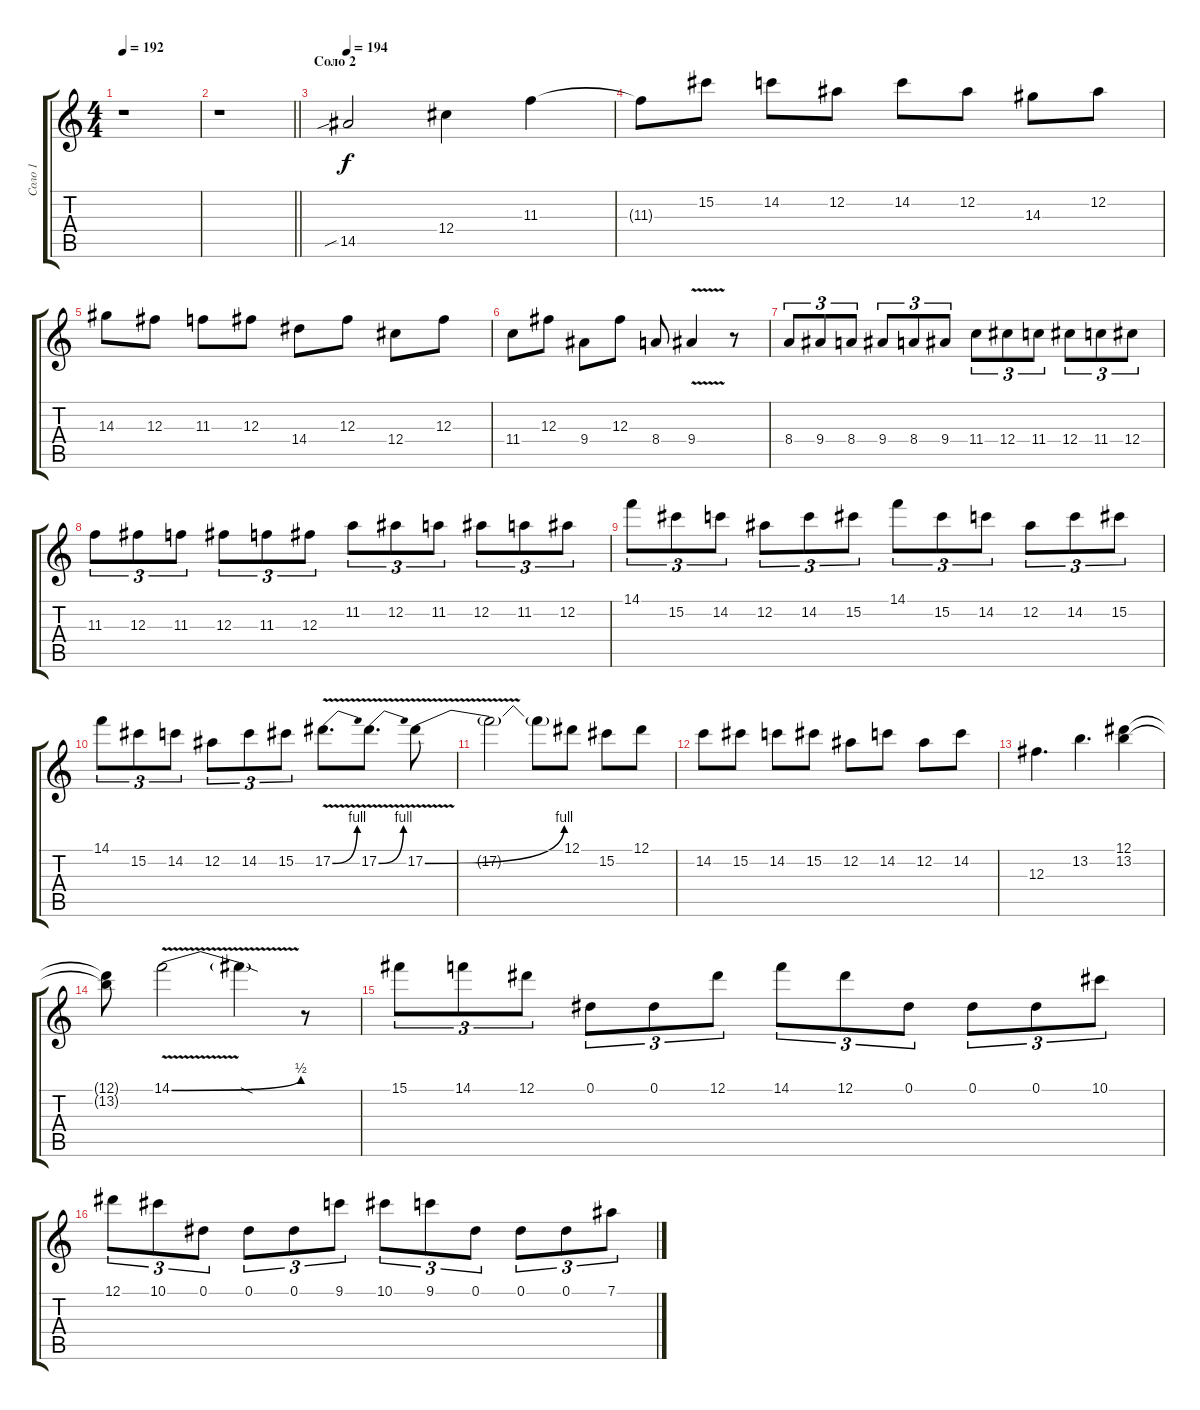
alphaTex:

\track ("Соло 1" "Соло 1") {instrument overdrivenguitar}
\staff {score tabs}
\tuning (Eb4 Bb3 Gb3 Db3 Ab2 Eb2) {hide}
\ts (4 4)
\tempo 192
\clef g2
\ks c
r.1{dy f} |
\barLineRight lightlight
r.1 |
\section ("" "Соло 2")
\tempo 194
14.5{sib}.2 12.4.4 11.3.4 |
11.3{t}.8 15.2.8 14.2.8 12.2.8 14.2.8 12.2.8 14.3.8 12.2.8 |
14.3.8 12.3.8 11.3.8 12.3.8 14.4.8 12.3.8 12.4.8 12.3.8 |
11.4.8 12.3.8 9.4.8 12.3.8 8.4.8 9.4{v}.4 r.8 |
8.4.8{tu (3 2)} 9.4.8{tu (3 2)} 8.4.8{tu (3 2)} 9.4.8{tu (3 2)} 8.4.8{tu (3 2)} 9.4.8{tu (3 2)} 11.4.8{tu (3 2)} 12.4.8{tu (3 2)} 11.4.8{tu (3 2)} 12.4.8{tu (3 2)} 11.4.8{tu (3 2)} 12.4.8{tu (3 2)} |
11.3.8{tu (3 2)} 12.3.8{tu (3 2)} 11.3.8{tu (3 2)} 12.3.8{tu (3 2)} 11.3.8{tu (3 2)} 12.3.8{tu (3 2)} 11.2.8{tu (3 2)} 12.2.8{tu (3 2)} 11.2.8{tu (3 2)} 12.2.8{tu (3 2)} 11.2.8{tu (3 2)} 12.2.8{tu (3 2)} |
14.1.8{tu (3 2)} 15.2.8{tu (3 2)} 14.2.8{tu (3 2)} 12.2.8{tu (3 2)} 14.2.8{tu (3 2)} 15.2.8{tu (3 2)} 14.1.8{tu (3 2)} 15.2.8{tu (3 2)} 14.2.8{tu (3 2)} 12.2.8{tu (3 2)} 14.2.8{tu (3 2)} 15.2.8{tu (3 2)} |
14.1.8{tu (3 2)} 15.2.8{tu (3 2)} 14.2.8{tu (3 2)} 12.2.8{tu (3 2)} 14.2.8{tu (3 2)} 15.2.8{tu (3 2)} 17.2{be (bend 0 0 60 4) v}.8{d} 17.2{be (bend 0 0 60 4) v}.8{d} 17.2{be (bend 0 0 60 4) v}.8 |
17.2{t}.2 17.2{t}.8 12.1.8 15.2.8 12.1.8 |
14.2.8 15.2.8 14.2.8 15.2.8 12.2.8 14.2.8 12.2.8 14.2.8 |
12.3.4{d} 13.2.4{d} (12.1 13.2).4 |
(12.1{t} 13.2{t}).8 14.1{be (bend 0 0 60 2) v}.2 14.1{sod t}.4 r.8 |
15.1.8{tu (3 2)} 14.1.8{tu (3 2)} 12.1.8{tu (3 2)} 0.1.8{tu (3 2)} 0.1.8{tu (3 2)} 12.1.8{tu (3 2)} 14.1.8{tu (3 2)} 12.1.8{tu (3 2)} 0.1.8{tu (3 2)} 0.1.8{tu (3 2)} 0.1.8{tu (3 2)} 10.1.8{tu (3 2)} |
12.1.8{tu (3 2)} 10.1.8{tu (3 2)} 0.1.8{tu (3 2)} 0.1.8{tu (3 2)} 0.1.8{tu (3 2)} 9.1.8{tu (3 2)} 10.1.8{tu (3 2)} 9.1.8{tu (3 2)} 0.1.8{tu (3 2)} 0.1.8{tu (3 2)} 0.1.8{tu (3 2)} 7.1.8{tu (3 2)}
